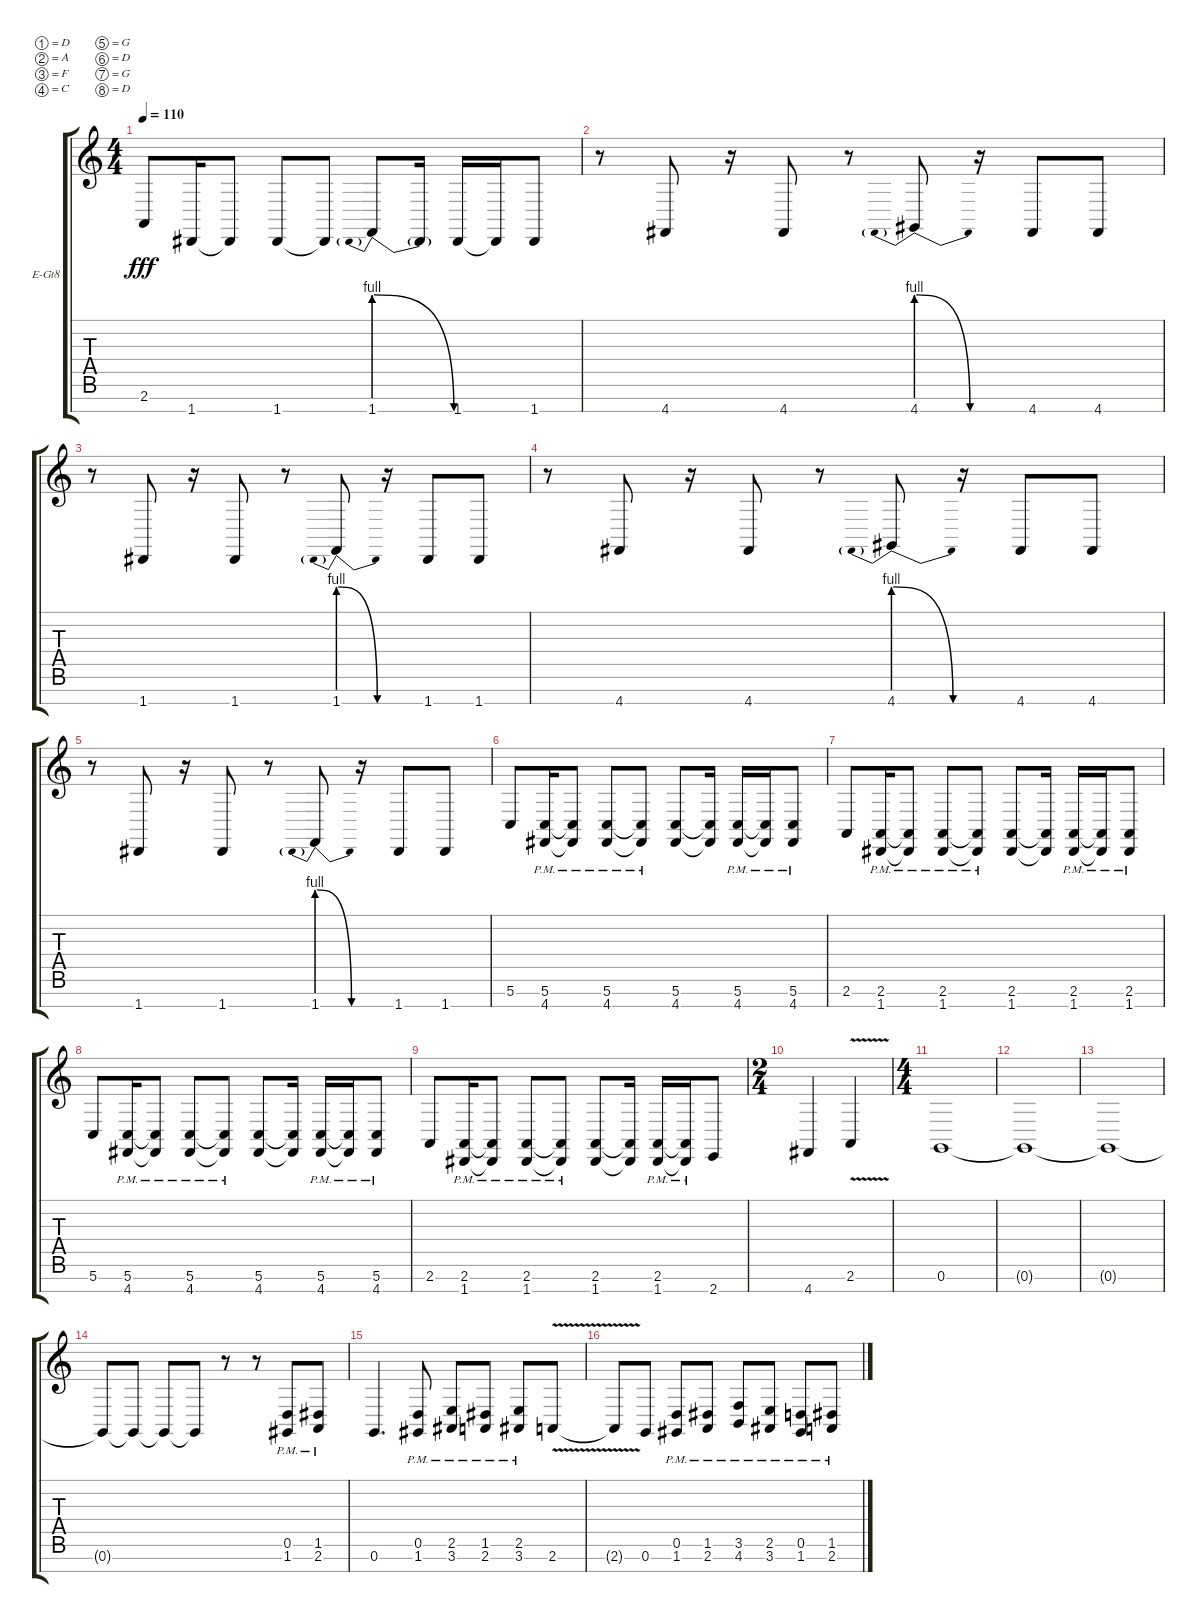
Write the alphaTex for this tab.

\bracketExtendMode groupsimilarinstruments
\firstSystemTrackNameOrientation horizontal
\otherSystemsTrackNameOrientation horizontal
\track ("Sam" "E-Gt8") {instrument overdrivenguitar}
\staff {score tabs}
\tuning (D4 A3 F3 C3 G2 D2 G1 D1)
\ts (4 4)
\tempo 110
\clef g2
\ks c
2.7.8{dy fff} 1.8.16 1.8{t}.8 1.8.8 1.8{t}.8 1.8{be (prebendrelease 0 4 59.4 0)}.8 1.8{t}.16 1.8.16 1.8{t}.16 1.8.8 |
r.8 4.8.8 r.16 4.8.8 r.8 4.8{be (prebendrelease 0 4 59.4 0)}.8 r.16 4.8.8 4.8.8 |
r.8 1.8.8 r.16 1.8.8 r.8 1.8{be (prebendrelease 0 4 59.4 0)}.8 r.16 1.8.8 1.8.8 |
r.8 4.8.8 r.16 4.8.8 r.8 4.8{be (prebendrelease 0 4 59.4 0)}.8 r.16 4.8.8 4.8.8 |
r.8 1.8.8 r.16 1.8.8 r.8 1.8{be (prebendrelease 0 4 59.4 0)}.8 r.16 1.8.8 1.8.8 |
5.7.8 (4.8{pm} 5.7{pm}).16 (4.8{pm t} 5.7{pm t}).8 (4.8{pm} 5.7{pm}).8 (4.8{pm t} 5.7{pm t}).8 (4.8 5.7).8 (4.8{t} 5.7{t}).16 (4.8{pm} 5.7{pm}).16 (4.8{pm t} 5.7{pm t}).16 (4.8{pm} 5.7{pm}).8 |
2.7.8 (1.8{pm} 2.7{pm}).16 (1.8{pm t} 2.7{pm t}).8 (1.8{pm} 2.7{pm}).8 (1.8{pm t} 2.7{pm t}).8 (1.8 2.7).8 (1.8{t} 2.7{t}).16 (1.8{pm} 2.7{pm}).16 (1.8{pm t} 2.7{pm t}).16 (1.8{pm} 2.7{pm}).8 |
5.7.8 (4.8{pm} 5.7{pm}).16 (4.8{pm t} 5.7{pm t}).8 (4.8{pm} 5.7{pm}).8 (4.8{pm t} 5.7{pm t}).8 (4.8 5.7).8 (4.8{t} 5.7{t}).16 (4.8{pm} 5.7{pm}).16 (4.8{pm t} 5.7{pm t}).16 (4.8{pm} 5.7{pm}).8 |
2.7.8 (1.8{pm} 2.7{pm}).16 (1.8{pm t} 2.7{pm t}).8 (1.8{pm} 2.7{pm}).8 (1.8{pm t} 2.7{pm t}).8 (1.8 2.7).8 (1.8{t} 2.7{t}).16 (1.8{pm} 2.7{pm}).16 (1.8{pm t} 2.7{pm t}).16 2.8.8 |
\ts (2 4)
4.8.4 2.7{v}.4 |
\ts (4 4)
0.7.1 |
0.7{t}.1 |
0.7{t}.1 |
0.7{t}.8 0.7{t}.8 0.7{t}.8 0.7{t}.8 r.8 r.8 (1.7{pm} 0.6{pm}).8 (2.7{pm} 1.6{pm}).8 |
0.7.4{d} (1.7{pm} 0.6{pm}).8 (3.7{pm} 2.6{pm}).8 (2.7{pm} 1.6{pm}).8 (3.7{pm} 2.6{pm}).8 2.7{v}.8 |
2.7{v t}.8 0.7.8 (1.7{pm} 0.6{pm}).8 (2.7{pm} 1.6{pm}).8 (4.7{pm} 3.6{pm}).8 (3.7{pm} 2.6{pm}).8 (1.7{pm} 0.6{pm}).8 (2.7{pm} 1.6{pm}).8
